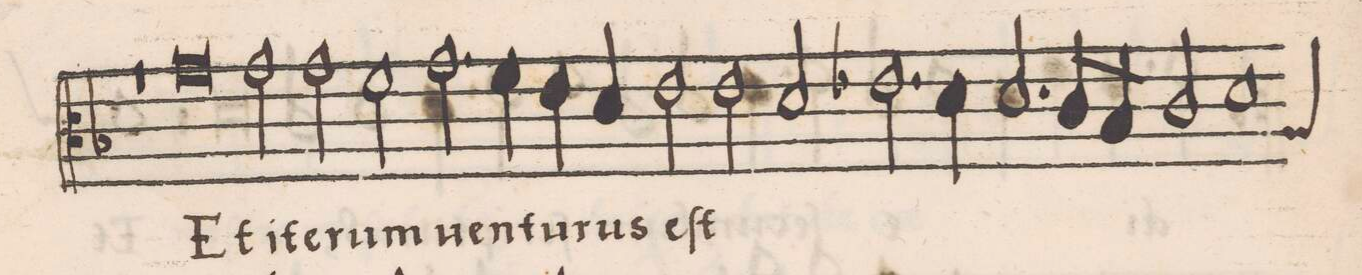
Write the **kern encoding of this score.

**kern	**text
*I"TENOR	*
*clefC3	*
*k[b-]	*
*met(c|)	*
*M2/1	*
1r	.
0g	Et
=147	=147
2g\	i-
2g\	-te-
=148	=148
2f\	-rum
2.g\	uen-
4f\	-tu-
4e\	.
4d/	-ris
=149	=149
2e\	eſt
2e\	.
2d/	.
2.e-X\	.
=150	=150
4d\	.
2.d/	.
8c/L	.
8B-/J	.
2c/	.
=151	=151
1d	.
*custos:A	*
1A	.
=152	=152
*-	*-
